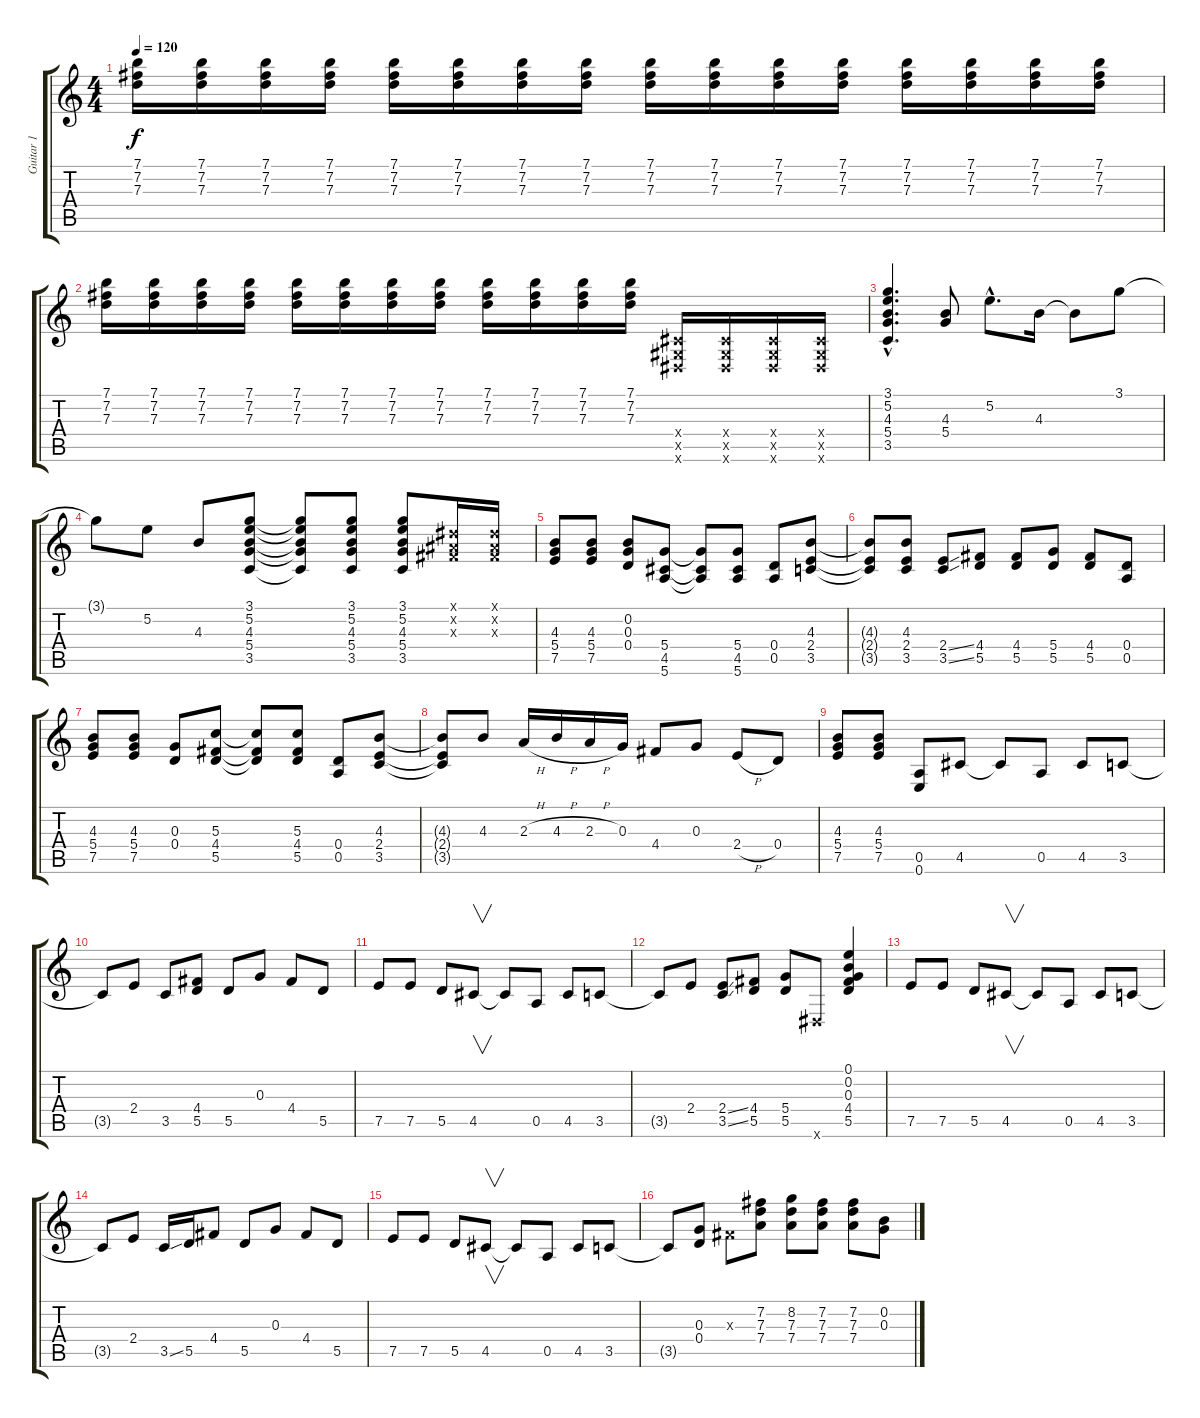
\track ("Guitar 1" "Guitar 1") {instrument overdrivenguitar}
\staff {score tabs}
\tuning (E4 B3 G3 D3 A2 E2) {hide}
\ts (4 4)
\tempo 120
\clef g2
\ks c
(7.1 7.2 7.3).16{dy f} (7.1 7.2 7.3).16 (7.1 7.2 7.3).16 (7.1 7.2 7.3).16 (7.1 7.2 7.3).16 (7.1 7.2 7.3).16 (7.1 7.2 7.3).16 (7.1 7.2 7.3).16 (7.1 7.2 7.3).16 (7.1 7.2 7.3).16 (7.1 7.2 7.3).16 (7.1 7.2 7.3).16 (7.1 7.2 7.3).16 (7.1 7.2 7.3).16 (7.1 7.2 7.3).16 (7.1 7.2 7.3).16 |
(7.1 7.2 7.3).16 (7.1 7.2 7.3).16 (7.1 7.2 7.3).16 (7.1 7.2 7.3).16 (7.1 7.2 7.3).16 (7.1 7.2 7.3).16 (7.1 7.2 7.3).16 (7.1 7.2 7.3).16 (7.1 7.2 7.3).16 (7.1 7.2 7.3).16 (7.1 7.2 7.3).16 (7.1 7.2 7.3).16 (-1.4{x} -1.5{x} -1.6{x}).16 (-1.4{x} -1.5{x} -1.6{x}).16 (-1.4{x} -1.5{x} -1.6{x}).16 (-1.4{x} -1.5{x} -1.6{x}).16 |
(3.1{hac} 5.2{hac} 4.3{hac} 5.4{hac} 3.5{hac}).4{d} (4.3 5.4).8 5.2{hac}.8{d} 4.3.16 4.3{t}.8 3.1.8 |
3.1{t}.8 5.2.8 4.3.8 (3.1 5.2 4.3 5.4 3.5).8 (3.1{t} 5.2{t} 4.3{t} 5.4{t} 3.5{t}).8 (3.1 5.2 4.3 5.4 3.5).8 (3.1 5.2 4.3 5.4 3.5).8 (-1.1{x} -1.2{x} -1.3{x}).16 (-1.1{x} -1.2{x} -1.3{x}).16 |
(4.3 5.4 7.5).8 (4.3 5.4 7.5).8 (0.2 0.3 0.4).8 (5.4 4.5 5.6).8 (5.4{t} 4.5{t} 5.6{t}).8 (5.4 4.5 5.6).8 (0.4 0.5).8 (4.3 2.4 3.5).8 |
(4.3{t} 2.4{t} 3.5{t}).8 (4.3 2.4 3.5).8 (2.4{ss} 3.5{ss}).8 (4.4 5.5).8 (4.4 5.5).8 (5.4 5.5).8 (4.4 5.5).8 (0.4 0.5).8 |
(4.3 5.4 7.5).8 (4.3 5.4 7.5).8 (0.3 0.4).8 (5.3 4.4 5.5).8 (5.3{t} 4.4{t} 5.5{t}).8 (5.3 4.4 5.5).8 (0.4 0.5).8 (4.3 2.4 3.5).8 |
(4.3{t} 2.4{t} 3.5{t}).8 4.3.8 2.3{h}.16 4.3{h}.16 2.3{h}.16 0.3.16 4.4.8 0.3.8 2.4{h}.8 0.4.8 |
(4.3 5.4 7.5).8 (4.3 5.4 7.5).8 (0.5 0.6).8 4.5.8 4.5{t}.8 0.5.8 4.5.8 3.5.8 |
3.5{t}.8 2.4.8 3.5.8 (4.4 5.5).8 5.5.8 0.3.8 4.4.8 5.5.8 |
7.5.8 7.5.8 5.5.8 4.5.8{v} 4.5{t}.8 0.5.8 4.5.8 3.5.8 |
3.5{t}.8 2.4.8 (2.4{ss} 3.5{ss}).8 (4.4 5.5).8 (5.4 5.5).8 -1.6{x}.8 (0.1 0.2 0.3 4.4 5.5).4 |
7.5.8 7.5.8 5.5.8 4.5.8{v} 4.5{t}.8 0.5.8 4.5.8 3.5.8 |
3.5{t}.8 2.4.8 3.5{ss}.16 5.5.16 4.4.8 5.5.8 0.3.8 4.4.8 5.5.8 |
7.5.8 7.5.8 5.5.8 4.5.8{v} 4.5{t}.8 0.5.8 4.5.8 3.5.8 |
3.5{t}.8 (0.3 0.4).8 -1.3{x}.8 (7.2 7.3 7.4).8 (8.2 7.3 7.4).8 (7.2 7.3 7.4).8 (7.2 7.3 7.4).8 (0.2 0.3).8
